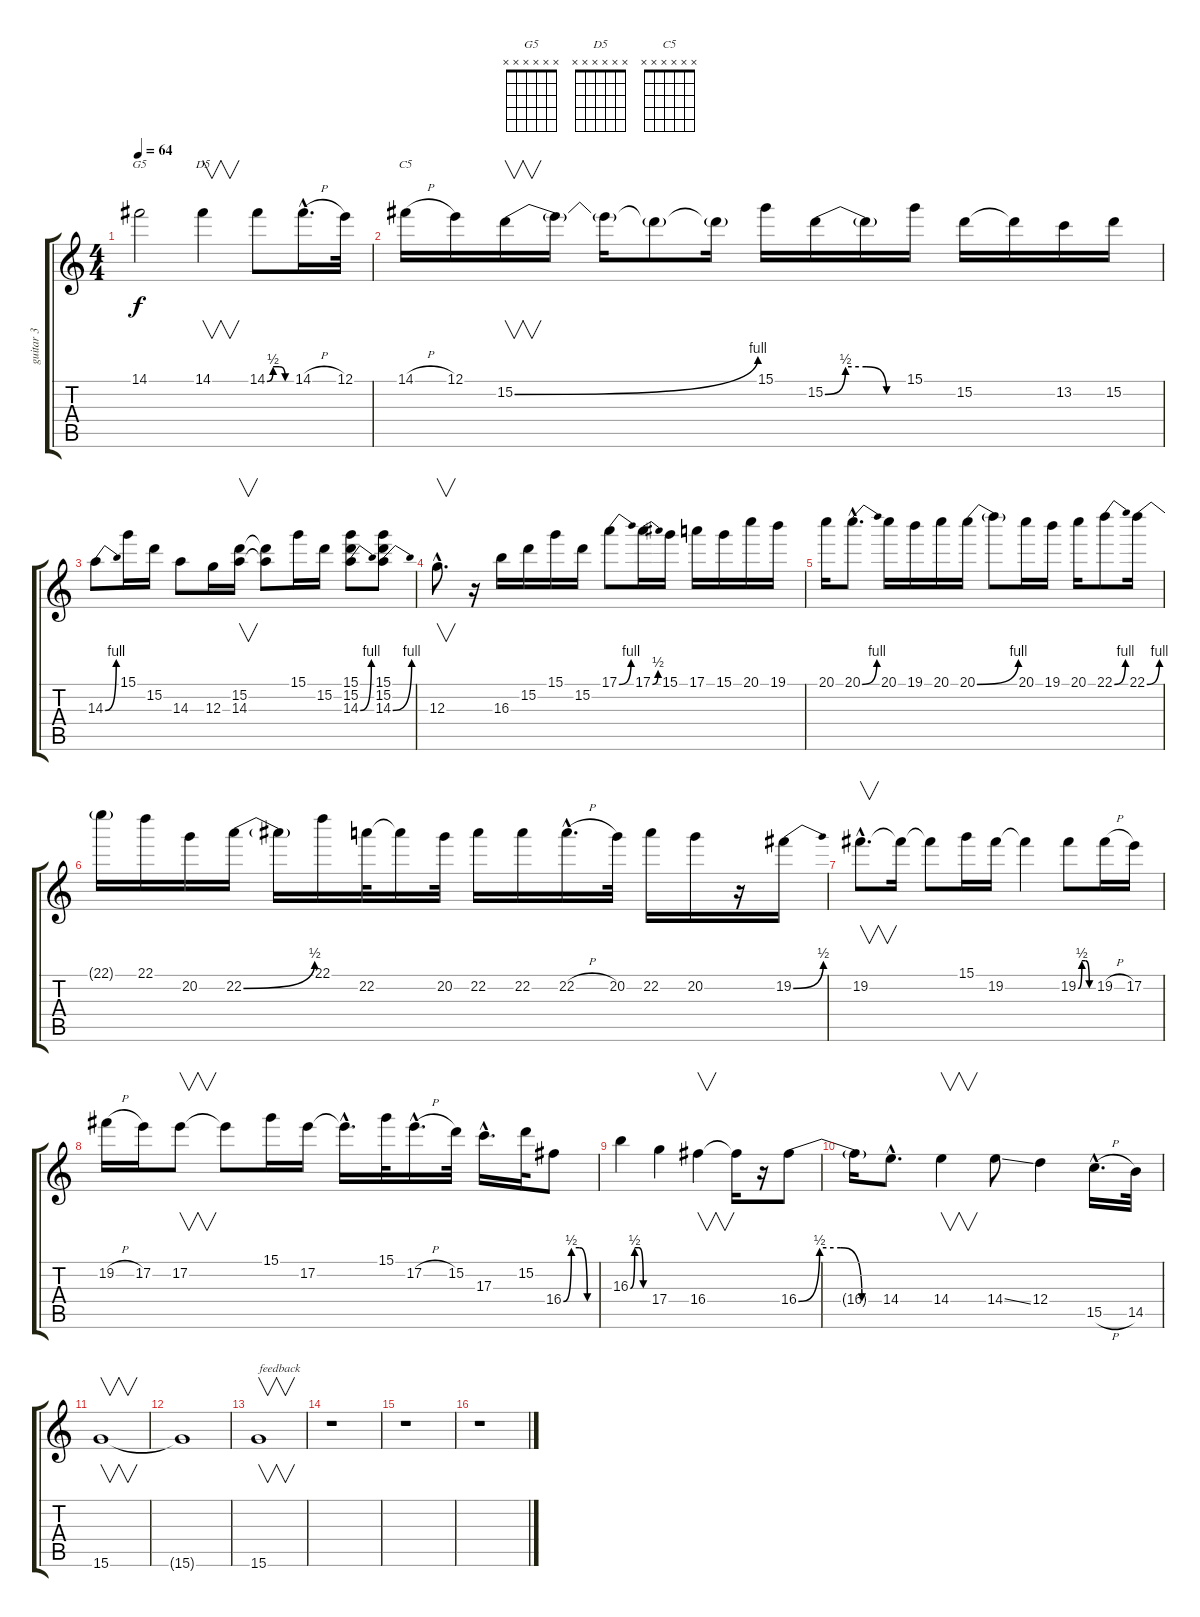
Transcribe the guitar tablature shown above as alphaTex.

\track ("guitar 3" "guitar 3") {instrument overdrivenguitar}
\staff {score tabs}
\tuning (E4 B3 G3 D3 A2 E2) {hide}
\chord ("G5" x x x x x x) {firstfret 0}
\chord ("D5" x x x x x x) {firstfret 0}
\chord ("C5" x x x x x x) {firstfret 0}
\ts (4 4)
\tempo 64
\clef g2
\ks c
14.1{t}.2{ch "G5" dy f} 14.1.4{v ch "D5"} 14.1{be (custom 0 0 15 2 30 2 45 0 60 0)}.8 14.1{h hac}.16{d} 12.1.32 |
14.1{h}.16{ch "C5"} 12.1.16 15.2{be (bend 0 0 60 4)}.16{v} 15.2{t}.16 15.2{t}.16 15.2{t}.8 15.2{t}.16 15.1.16 15.2{be (custom 0 0 15 2 30 2 45 0 60 0)}.16 15.2{t}.16 15.1.16 15.2.16 15.2{t}.16 13.2.16 15.2.16 |
14.3{be (bend 0 0 60 4)}.8 15.1.16 15.2.16 14.3.8 12.3.16 (15.2 14.3).16{v} (15.2{t} 14.3{t}).8 15.1.16 15.2.16 (15.1 15.2 14.3{be (bend 0 0 60 4)}).8 (15.1 15.2 14.3{be (bend 0 0 60 4)}).8 |
12.3{hac}.8{v d} r.16 16.3.16 15.2.16 15.1.16 15.2.16 17.1{be (bend 0 0 60 4)}.8 17.1{be (bend 0 0 60 2)}.16 15.1.16 17.1.16 15.1.16 20.1.16 19.1.16 |
20.1.16 20.1{be (bend 0 0 60 4) hac}.8{d} 20.1.16 19.1.16 20.1.16 20.1{be (bend 0 0 60 4)}.16 20.1{t}.8 20.1.16 19.1.16 20.1.16 22.1{be (bend 0 0 60 4)}.8 22.1{be (bend 0 0 60 4)}.16 |
22.1{t}.16 22.1.16 20.2.16 22.2{be (bend 0 0 60 2)}.16 22.2{t}.16 22.1.16 22.2.32 22.2{t}.16 20.2.32 22.2.16 22.2.16 22.2{h hac}.16{d} 20.2.32 22.2.16 20.2.16 r.16 19.2{be (bend 0 0 60 2)}.16 |
19.2{hac}.8{v d} 19.2{t}.16 19.2{t}.8 15.1.16 19.2.16 19.2{t}.4 19.2{be (custom 0 0 15 2 30 2 45 0 60 0)}.8 19.2{h}.16 17.2.16 |
19.2{h}.16 17.2.16 17.2.8{v} 17.2{t}.8 15.1.16 17.2.16 17.2{hac t}.16{d} 15.1.32 17.2{h hac}.16{d} 15.2.32 17.3{hac}.16{d} 15.2.32 16.4{be (custom 0 0 15 2 30 2 45 0 60 0)}.8 |
16.3{be (custom 0 0 15 2 30 2 45 0 60 0)}.4 17.4.4 16.4.4{v} 16.4{t}.16 r.16 16.4{be (custom 0 0 15 2 30 2 45 0 60 0)}.8 |
16.4{t}.16 14.4{hac}.8{d} 14.4.4{v} 14.4{ss}.8 12.4.4 15.5{h hac}.16{d} 14.5.32 |
15.6.1{v} |
15.6{t}.1 |
15.6.1{v txt "feedback"} |
r.1 |
r.1 |
r.1
